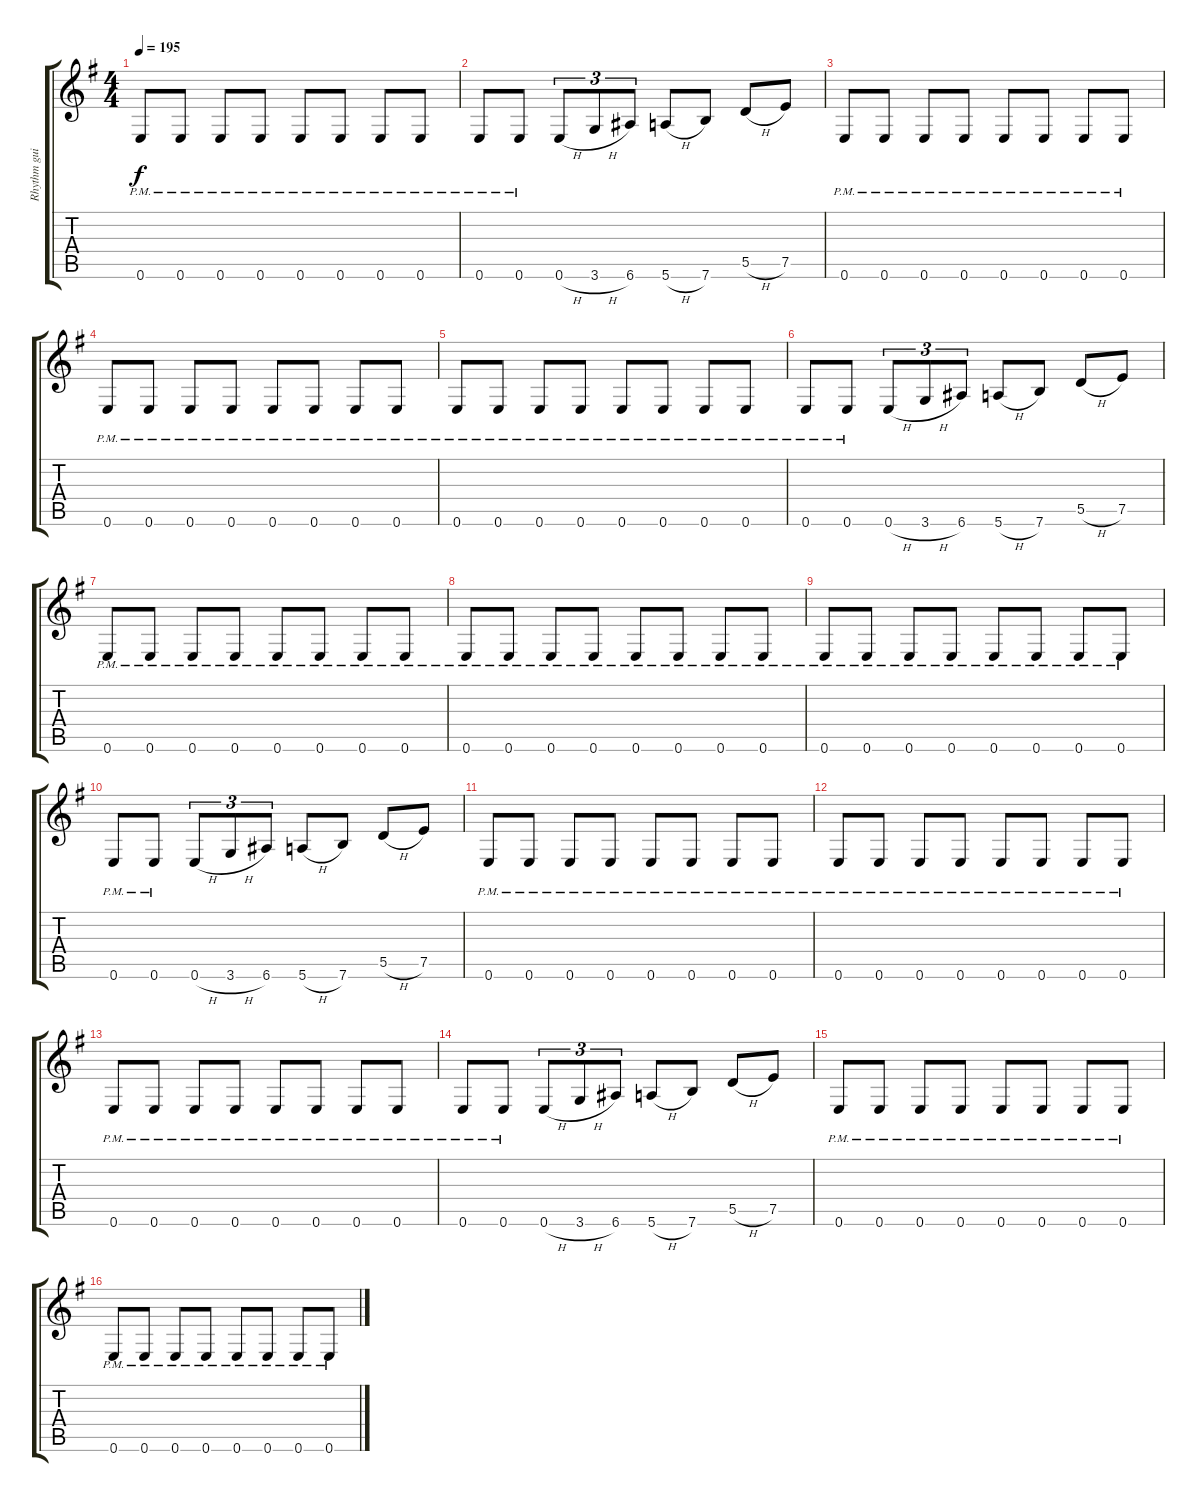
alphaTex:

\track ("Rhythm guitar 2" "Rhythm gui") {instrument distortionguitar}
\staff {score tabs}
\tuning (E4 B3 G3 D3 A2 E2) {hide}
\ts (4 4)
\tempo 195
\clef g2
\ks eminor
0.6{pm}.8{dy f} 0.6{pm}.8 0.6{pm}.8 0.6{pm}.8 0.6{pm}.8 0.6{pm}.8 0.6{pm}.8 0.6{pm}.8 |
0.6{pm}.8 0.6{pm}.8 0.6{h}.8{tu (3 2)} 3.6{h}.8{tu (3 2)} 6.6.8{tu (3 2)} 5.6{h}.8 7.6.8 5.5{h}.8 7.5.8 |
0.6{pm}.8 0.6{pm}.8 0.6{pm}.8 0.6{pm}.8 0.6{pm}.8 0.6{pm}.8 0.6{pm}.8 0.6{pm}.8 |
0.6{pm}.8 0.6{pm}.8 0.6{pm}.8 0.6{pm}.8 0.6{pm}.8 0.6{pm}.8 0.6{pm}.8 0.6{pm}.8 |
0.6{pm}.8 0.6{pm}.8 0.6{pm}.8 0.6{pm}.8 0.6{pm}.8 0.6{pm}.8 0.6{pm}.8 0.6{pm}.8 |
0.6{pm}.8 0.6{pm}.8 0.6{h}.8{tu (3 2)} 3.6{h}.8{tu (3 2)} 6.6.8{tu (3 2)} 5.6{h}.8 7.6.8 5.5{h}.8 7.5.8 |
0.6{pm}.8 0.6{pm}.8 0.6{pm}.8 0.6{pm}.8 0.6{pm}.8 0.6{pm}.8 0.6{pm}.8 0.6{pm}.8 |
0.6{pm}.8 0.6{pm}.8 0.6{pm}.8 0.6{pm}.8 0.6{pm}.8 0.6{pm}.8 0.6{pm}.8 0.6{pm}.8 |
0.6{pm}.8 0.6{pm}.8 0.6{pm}.8 0.6{pm}.8 0.6{pm}.8 0.6{pm}.8 0.6{pm}.8 0.6{pm}.8 |
0.6{pm}.8 0.6{pm}.8 0.6{h}.8{tu (3 2)} 3.6{h}.8{tu (3 2)} 6.6.8{tu (3 2)} 5.6{h}.8 7.6.8 5.5{h}.8 7.5.8 |
0.6{pm}.8 0.6{pm}.8 0.6{pm}.8 0.6{pm}.8 0.6{pm}.8 0.6{pm}.8 0.6{pm}.8 0.6{pm}.8 |
0.6{pm}.8 0.6{pm}.8 0.6{pm}.8 0.6{pm}.8 0.6{pm}.8 0.6{pm}.8 0.6{pm}.8 0.6{pm}.8 |
0.6{pm}.8 0.6{pm}.8 0.6{pm}.8 0.6{pm}.8 0.6{pm}.8 0.6{pm}.8 0.6{pm}.8 0.6{pm}.8 |
0.6{pm}.8 0.6{pm}.8 0.6{h}.8{tu (3 2)} 3.6{h}.8{tu (3 2)} 6.6.8{tu (3 2)} 5.6{h}.8 7.6.8 5.5{h}.8 7.5.8 |
0.6{pm}.8 0.6{pm}.8 0.6{pm}.8 0.6{pm}.8 0.6{pm}.8 0.6{pm}.8 0.6{pm}.8 0.6{pm}.8 |
0.6{pm}.8 0.6{pm}.8 0.6{pm}.8 0.6{pm}.8 0.6{pm}.8 0.6{pm}.8 0.6{pm}.8 0.6{pm}.8
